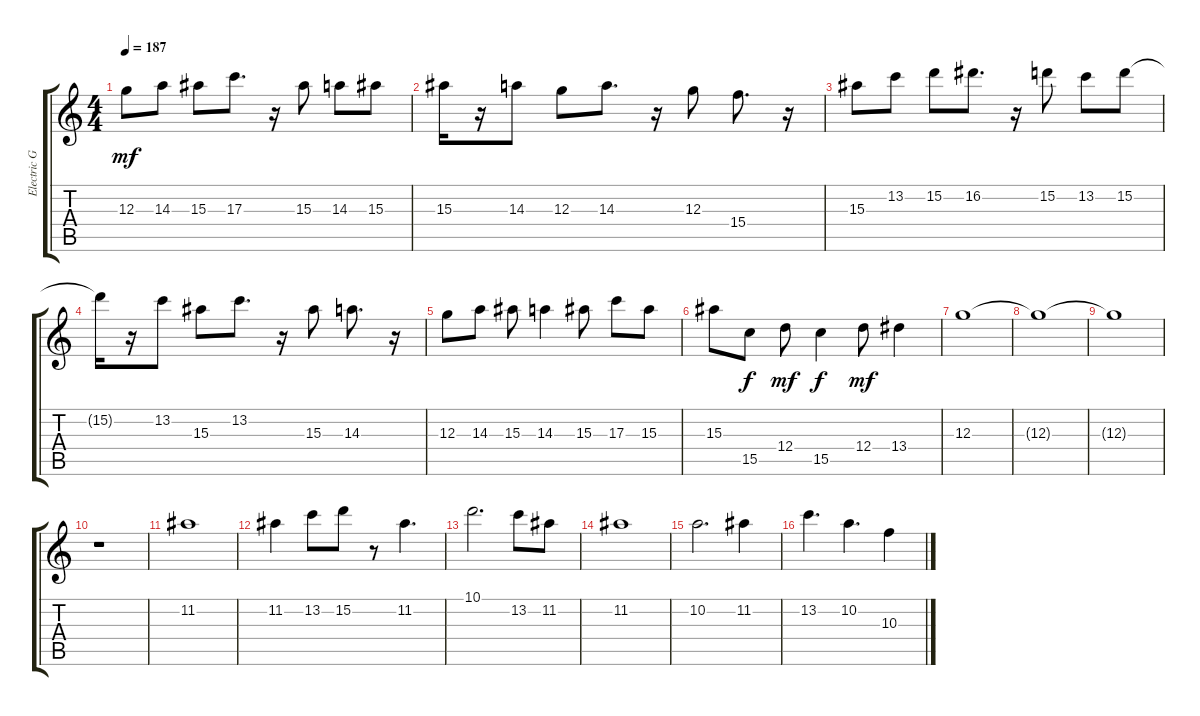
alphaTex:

\track ("Electric Guitar" "Electric G") {instrument overdrivenguitar}
\staff {score tabs}
\tuning (E4 B3 G3 D3 A2 E2) {hide}
\ts (4 4)
\tempo 187
\clef g2
\ks c
12.3.8{dy mf} 14.3.8 15.3.8 17.3.8{d} r.16 15.3.8 14.3.8 15.3.8 |
15.3.16 r.16 14.3.8 12.3.8 14.3.8{d} r.16 12.3.8 15.4.8{d} r.16 |
15.3.8 13.2.8 15.2.8 16.2.8{d} r.16 15.2.8 13.2.8 15.2.8 |
15.2{t}.16 r.16 13.2.8 15.3.8 13.2.8{d} r.16 15.3.8 14.3.8{d} r.16 |
12.3.8 14.3.8 15.3.8 14.3.4 15.3.8 17.3.8 15.3.8 |
15.3.8 15.5.8{dy f} 12.4.8{dy mf} 15.5.4{dy f} 12.4.8{dy mf} 13.4.4 |
12.3.1 |
12.3{t}.1 |
12.3{t}.1 |
r.1 |
11.2.1 |
11.2.4 13.2.8 15.2.8 r.8 11.2.4{d} |
10.1.2{d} 13.2.8 11.2.8 |
11.2.1 |
10.2.2{d} 11.2.4 |
13.2.4{d} 10.2.4{d} 10.3.4
